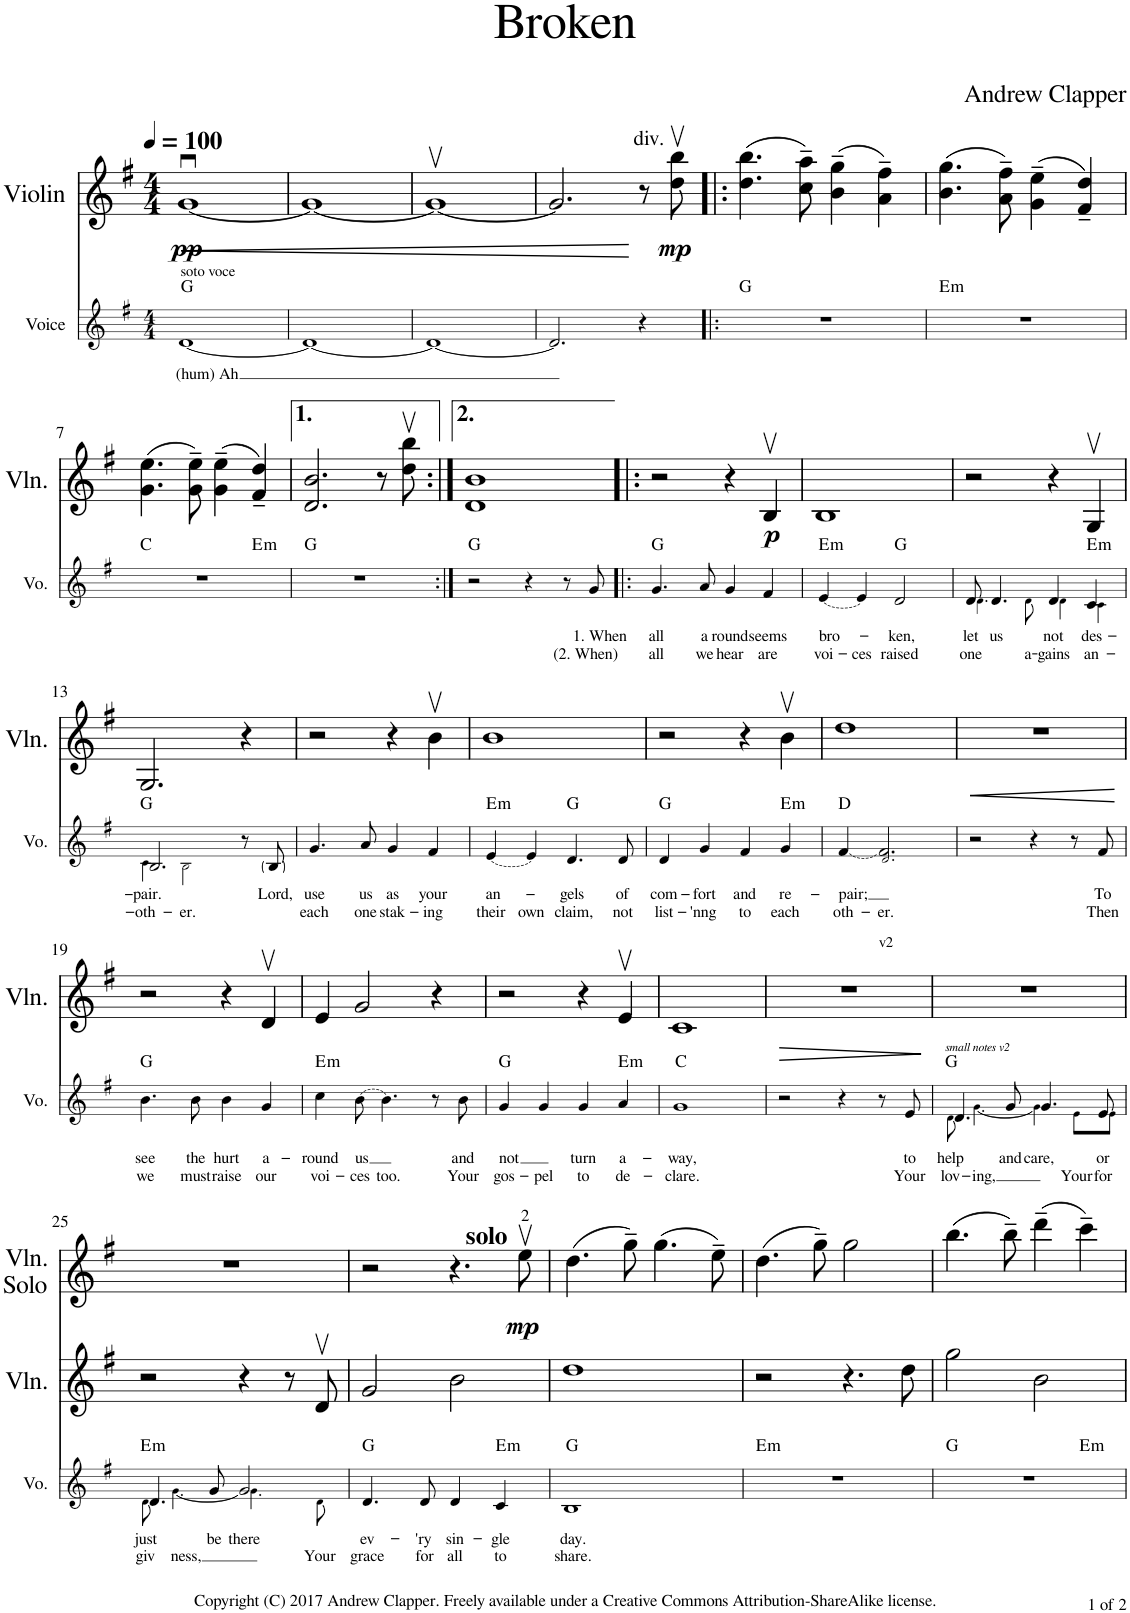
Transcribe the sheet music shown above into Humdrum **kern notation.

**kern	**text	**text	**harte	**kern	**dynam	**kern	**dynam
*part3	*part3	*part3	*part3	*part2	*part2	*part1	*part1
*staff3	*staff3	*staff3	*	*staff2	*staff2	*staff1	*staff1
*I"Voice	*	*	*	*I"Violin	*	*I"Violin Solo	*
*I'Vo.	*	*	*	*I'Vln.	*	*I'Vln. Solo	*
*stria5	*	*	*	*	*	*	*
*clefG2	*	*	*	*clefG2	*	*clefG2	*
*k[f#]	*	*	*	*k[f#]	*	*k[f#]	*
*M4/4	*	*	*	*M4/4	*	*M4/4	*
*MM100	*	*	*	*MM100	*	*MM100	*
=1	=1	=1	=1	=1	=1	=1	=1
!LO:TX:a:t=soto voce	!	!	!	!	!	!	!
!	!LO:LY:b	!	!	!	!LO:HP:b	!	!
!	!	!	!	!	!LO:DY:n=1:b	!	!
[1d	(hum) Ah	.	G:maj	[1gu	< pp	1r	.
=2	=2	=2	=2	=2	=2	=2	=2
1d_	.	.	.	1g_	.	1r	.
=3	=3	=3	=3	=3	=3	=3	=3
1d_	.	.	.	1gv_	.	1r	.
=4	=4	=4	=4	=4	=4	=4	=4
2.d/]	.	.	.	2.g/]	.	1r	.
4r	.	.	.	8r	[	.	.
!	!	!	!	!LO:TX:a:t=div.	!	!	!
!	!	!	!	!	!LO:DY:b	!	!
.	.	.	.	8dd\v 8bb\v	mp	.	.
=5!|:	=5!|:	=5!|:	=5!|:	=5!|:	=5!|:	=5!|:	=5!|:
1r	.	.	G:maj	(4.dd\ 4.bb\	.	1r	.
.	.	.	.	8cc\~ 8aa\~)	.	.	.
.	.	.	.	(4b\~ 4gg\~	.	.	.
.	.	.	.	4a\~ 4ff#\~)	.	.	.
=6	=6	=6	=6	=6	=6	=6	=6
!	!	!	!LO:H:kt=m	!	!	!	!
1r	.	.	E:min	(4.b\ 4.gg\	.	1r	.
.	.	.	.	8a\~ 8ff#\~)	.	.	.
.	.	.	.	(4g\~ 4ee\~	.	.	.
.	.	.	.	4f#/~ 4dd/~)	.	.	.
!!LO:LB:g=z
=7	=7	=7	=7	=7	=7	=7	=7
*^	*	*	*	*	*	*	*
1r	2.ryy	.	.	C:maj	(4.g\ 4.ee\	.	1r	.
.	.	.	.	.	8g\~ 8ee\~)	.	.	.
.	.	.	.	.	(4g\~ 4ee\~	.	.	.
!	!	!	!	!LO:H:kt=m	!	!	!	!
.	4ryy	.	.	E:min	4f#/~ 4dd/~)	.	.	.
*v	*v	*	*	*	*	*	*	*
=8	=8	=8	=8	=8	=8	=8	=8
1r	.	.	G:maj	2.d/ 2.b/	.	1r	.
.	.	.	.	8r	.	.	.
.	.	.	.	8dd\v 8bb\v	.	.	.
=9:|!	=9:|!	=9:|!	=9:|!	=9:|!	=9:|!	=9:|!	=9:|!
2r	.	.	G:maj	1d 1b	.	1r	.
4r	.	.	.	.	.	.	.
8r	.	.	.	.	.	.	.
!	!LO:LY:b	!LO:LY:b	!	!	!	!	!
8g/	1. When	(2. When)	.	.	.	.	.
=10!|:	=10!|:	=10!|:	=10!|:	=10!|:	=10!|:	=10!|:	=10!|:
!	!LO:LY:b	!LO:LY:b	!	!	!	!	!
4.g/	all	all	G:maj	2r	.	1r	.
!	!LO:LY:b	!LO:LY:b	!	!	!	!	!
8a/	a-	we	.	.	.	.	.
!	!LO:LY:b	!LO:LY:b	!	!	!	!	!
4g/	-round	hear	.	4r	.	.	.
!	!LO:LY:b	!LO:LY:b	!	!	!LO:DY:b	!	!
4f#/	seems	are	.	4Bv/	p	.	.
=11	=11	=11	=11	=11	=11	=11	=11
!LO:T:dash	!LO:LY:b	!LO:LY:b	!LO:H:kt=m	!	!	!	!
[4e/	bro-	voi-	E:min	1B	.	1r	.
!	!	!LO:LY:b	!	!	!	!	!
4e/]	.	-ces	.	.	.	.	.
!	!LO:LY:b	!LO:LY:b	!	!	!	!	!
2d/	-ken,	raised	G:maj	.	.	.	.
=12	=12	=12	=12	=12	=12	=12	=12
!	!LO:LY:b	!	!	!	!	!	!
*^	*	*	*	*	*	*	*
!	!	!	!LO:LY:b	!	!	!	!	!
8d/	4.d!\	.	one	.	2r	.	1r	.
!	!	!LO:LY:b	!	!	!	!	!	!
4.d/	.	us	.	.	.	.	.	.
!	!	!	!LO:LY:b	!	!	!	!	!
.	8d!\	.	a-	.	.	.	.	.
!	!	!LO:LY:b	!	!	!	!	!	!
!	!	!	!LO:LY:b	!	!	!	!	!
4d/	4d!\	.	-gains	.	4r	.	.	.
!	!	!LO:LY:b	!	!	!	!	!	!
!	!	!	!LO:LY:b	!LO:H:kt=m	!	!	!	!
4c/	4c!\	.	an-	E:min	4Gv/	.	.	.
!!LO:LB:g=z
=13	=13	=13	=13	=13	=13	=13	=13	=13
!	!	!LO:LY:b	!	!	!	!	!	!
!	!	!	!LO:LY:b	!	!	!	!	!
2.B/	4c!\	.	-oth-	G:maj	2.G/	.	1r	.
!	!	!	!LO:LY:b	!	!	!	!	!
.	2B!\	.	-er.	.	.	.	.	.
8r	4ryy	.	.	.	4r	.	.	.
!	!	!LO:LY:b	!	!	!	!	!	!
8B/	.	Lord,	.	.	.	.	.	.
*v	*v	*	*	*	*	*	*	*
=14	=14	=14	=14	=14	=14	=14	=14
!	!LO:LY:b	!LO:LY:b	!	!	!	!	!
4.g/	use	each	.	2r	.	1r	.
!	!LO:LY:b	!LO:LY:b	!	!	!	!	!
8a/	us	one	.	.	.	.	.
!	!LO:LY:b	!LO:LY:b	!	!	!	!	!
4g/	as	stak-	.	4r	.	.	.
!	!LO:LY:b	!LO:LY:b	!	!	!	!	!
4f#/	your	-ing	.	4bv\	.	.	.
=15	=15	=15	=15	=15	=15	=15	=15
!LO:T:dash	!LO:LY:b	!LO:LY:b	!LO:H:kt=m	!	!	!	!
[4e/	an-	their	E:min	1b	.	1r	.
!	!	!LO:LY:b	!	!	!	!	!
4e/]	.	own	.	.	.	.	.
!	!LO:LY:b	!LO:LY:b	!	!	!	!	!
4.d/	-gels	claim,	G:maj	.	.	.	.
!	!LO:LY:b	!LO:LY:b	!	!	!	!	!
8d/	of	not	.	.	.	.	.
=16	=16	=16	=16	=16	=16	=16	=16
!	!LO:LY:b	!LO:LY:b	!	!	!	!	!
4d/	com-	list-	G:maj	2r	.	1r	.
!	!LO:LY:b	!LO:LY:b	!	!	!	!	!
4g/	-fort	-'nng	.	.	.	.	.
!	!LO:LY:b	!LO:LY:b	!	!	!	!	!
4f#/	and	to	.	4r	.	.	.
!	!LO:LY:b	!LO:LY:b	!LO:H:kt=m	!	!	!	!
4g/	re-	each	E:min	4bv\	.	.	.
=17	=17	=17	=17	=17	=17	=17	=17
!LO:T:dash	!LO:LY:b	!LO:LY:b	!	!	!	!	!
[4f#/	-pair;	oth-	D:maj	1dd	.	1r	.
!LO:TX:b:t=v2	!	!	!	!	!	!	!
!	!	!LO:LY:b	!	!	!	!	!
2.d!/ 2.f#/]	.	-er.	.	.	.	.	.
=18	=18	=18	=18	=18	=18	=18	=18
!	!	!	!	!	!LO:HP:b	!	!
2r	.	.	.	1r	<	1r	.
4r	.	.	.	.	.	.	.
8r	.	.	.	.	.	.	.
!	!LO:LY:b	!LO:LY:b	!	!	!	!	!
8f#/	To	Then	.	.	.	.	.
.	.	.	.	.	[	.	.
!!LO:LB:g=z
=19	=19	=19	=19	=19	=19	=19	=19
!	!LO:LY:b	!LO:LY:b	!	!	!	!	!
4.b\	see	we	G:maj	2r	.	1r	.
!	!LO:LY:b	!LO:LY:b	!	!	!	!	!
8b\	the	must	.	.	.	.	.
!	!LO:LY:b	!LO:LY:b	!	!	!	!	!
4b\	hurt	raise	.	4r	.	.	.
!	!LO:LY:b	!LO:LY:b	!	!	!	!	!
4g/	a-	our	.	4dv/	.	.	.
=20	=20	=20	=20	=20	=20	=20	=20
!	!LO:LY:b	!LO:LY:b	!LO:H:kt=m	!	!	!	!
4cc\	-round	voi-	E:min	4e/	.	1r	.
!LO:T:dash	!LO:LY:b	!LO:LY:b	!	!	!	!	!
[8b\	us	-ces	.	2g/	.	.	.
!	!	!LO:LY:b	!	!	!	!	!
4.b\]	.	too.	.	.	.	.	.
8r	.	.	.	4r	.	.	.
!	!LO:LY:b	!LO:LY:b	!	!	!	!	!
8b\	and	Your	.	.	.	.	.
=21	=21	=21	=21	=21	=21	=21	=21
!	!LO:LY:b	!LO:LY:b	!	!	!	!	!
4g/	not	gos-	G:maj	2r	.	1r	.
!	!	!LO:LY:b	!	!	!	!	!
4g/	.	-pel	.	.	.	.	.
!	!LO:LY:b	!LO:LY:b	!	!	!	!	!
4g/	turn	to	.	4r	.	.	.
!	!LO:LY:b	!LO:LY:b	!LO:H:kt=m	!	!	!	!
4a/	a-	de-	E:min	4ev/	.	.	.
=22	=22	=22	=22	=22	=22	=22	=22
!	!LO:LY:b	!LO:LY:b	!	!	!	!	!
1g	-way,	-clare.	C:maj	1c	.	1r	.
=23	=23	=23	=23	=23	=23	=23	=23
!	!	!	!	!	!LO:HP:b	!	!
2r	.	.	.	1r	>	1r	.
4r	.	.	.	.	.	.	.
8r	.	.	.	.	.	.	.
!	!LO:LY:b	!LO:LY:b	!	!	!	!	!
8e/	to	Your	.	.	.	.	.
.	.	.	.	.	]	.	.
=24	=24	=24	=24	=24	=24	=24	=24
!LO:TX:a:i:t=small notes v2	!	!	!	!	!	!	!
!	!LO:LY:b	!	!	!	!	!	!
*^	*	*	*	*	*	*	*
!	!	!	!LO:LY:b	!	!	!	!	!
4.d/	8d!\	.	lov-	G:maj	1r	.	1r	.
!	!	!	!LO:LY:b	!	!	!	!	!
.	[4.g!\	.	-ing,	.	.	.	.	.
!	!	!LO:LY:b	!	!	!	!	!	!
8g/	.	and	.	.	.	.	.	.
!	!	!LO:LY:b	!	!	!	!	!	!
4.g/	4g!\]	care,	.	.	.	.	.	.
!	!	!	!LO:LY:b	!	!	!	!	!
.	8e!\L	.	Your	.	.	.	.	.
!	!	!LO:LY:b	!	!	!	!	!	!
!	!	!	!LO:LY:b	!	!	!	!	!
8e/	8e!\J	.	for	.	.	.	.	.
!!LO:LB:g=z
=25	=25	=25	=25	=25	=25	=25	=25	=25
!	!	!LO:LY:b	!	!	!	!	!	!
!	!	!	!LO:LY:b	!LO:H:kt=m	!	!	!	!
4.d/	8d!\	.	giv	E:min	2r	.	1r	.
!	!	!	!LO:LY:b	!	!	!	!	!
.	[4.g!\	.	ness,	.	.	.	.	.
!	!	!LO:LY:b	!	!	!	!	!	!
8g/	.	be	.	.	.	.	.	.
!	!	!LO:LY:b	!	!	!	!	!	!
2g/	4.g!\]	there	.	.	4r	.	.	.
.	.	.	.	.	8r	.	.	.
!	!	!	!LO:LY:b	!	!	!	!	!
.	8d!\	.	Your	.	8dv/	.	.	.
=26	=26	=26	=26	=26	=26	=26	=26	=26
!	!	!LO:LY:b	!LO:LY:b	!	!	!	!	!
*v	*v	*	*	*	*	*	*	*
4.d/	ev-	grace	G:maj	2g/	.	2r	.
!	!LO:LY:b	!LO:LY:b	!	!	!	!	!
8d/	-'ry	for	.	.	.	.	.
!	!LO:LY:b	!LO:LY:b	!	!	!	!	!
4d/	sin-	all	.	2b\	.	4.r	.
!	!LO:LY:b	!LO:LY:b	!LO:H:kt=m	!	!	!	!
4c/	-gle	to	E:min	.	.	.	.
!	!	!	!	!	!	!LO:TX:a:B:t=solo	!
!	!	!	!	!	!	!	!LO:DY:b
.	.	.	.	.	.	8eev\	mp
=27	=27	=27	=27	=27	=27	=27	=27
!	!LO:LY:b	!LO:LY:b	!	!	!	!	!
1B	day.	share.	G:maj	1dd	.	(4.dd\	.
.	.	.	.	.	.	8gg~\)	.
.	.	.	.	.	.	(4.gg\	.
.	.	.	.	.	.	8ee~\)	.
=28	=28	=28	=28	=28	=28	=28	=28
!	!	!	!LO:H:kt=m	!	!	!	!
1r	.	.	E:min	2r	.	(4.dd\	.
.	.	.	.	.	.	8gg~\)	.
.	.	.	.	4.r	.	2gg\	.
.	.	.	.	8dd\	.	.	.
=29	=29	=29	=29	=29	=29	=29	=29
*^	*	*	*	*	*	*	*
1r	2.ryy	.	.	G:maj	2gg\	.	(4.bb\	.
.	.	.	.	.	.	.	8bb~\)	.
.	.	.	.	.	2b\	.	(4ddd~\	.
!	!	!	!	!LO:H:kt=m	!	!	!	!
.	4ryy	.	.	E:min	.	.	4ccc~\)	.
*v	*v	*	*	*	*	*	*	*
=	=	=	=	=	=	=	=
*-	*-	*-	*-	*-	*-	*-	*-
